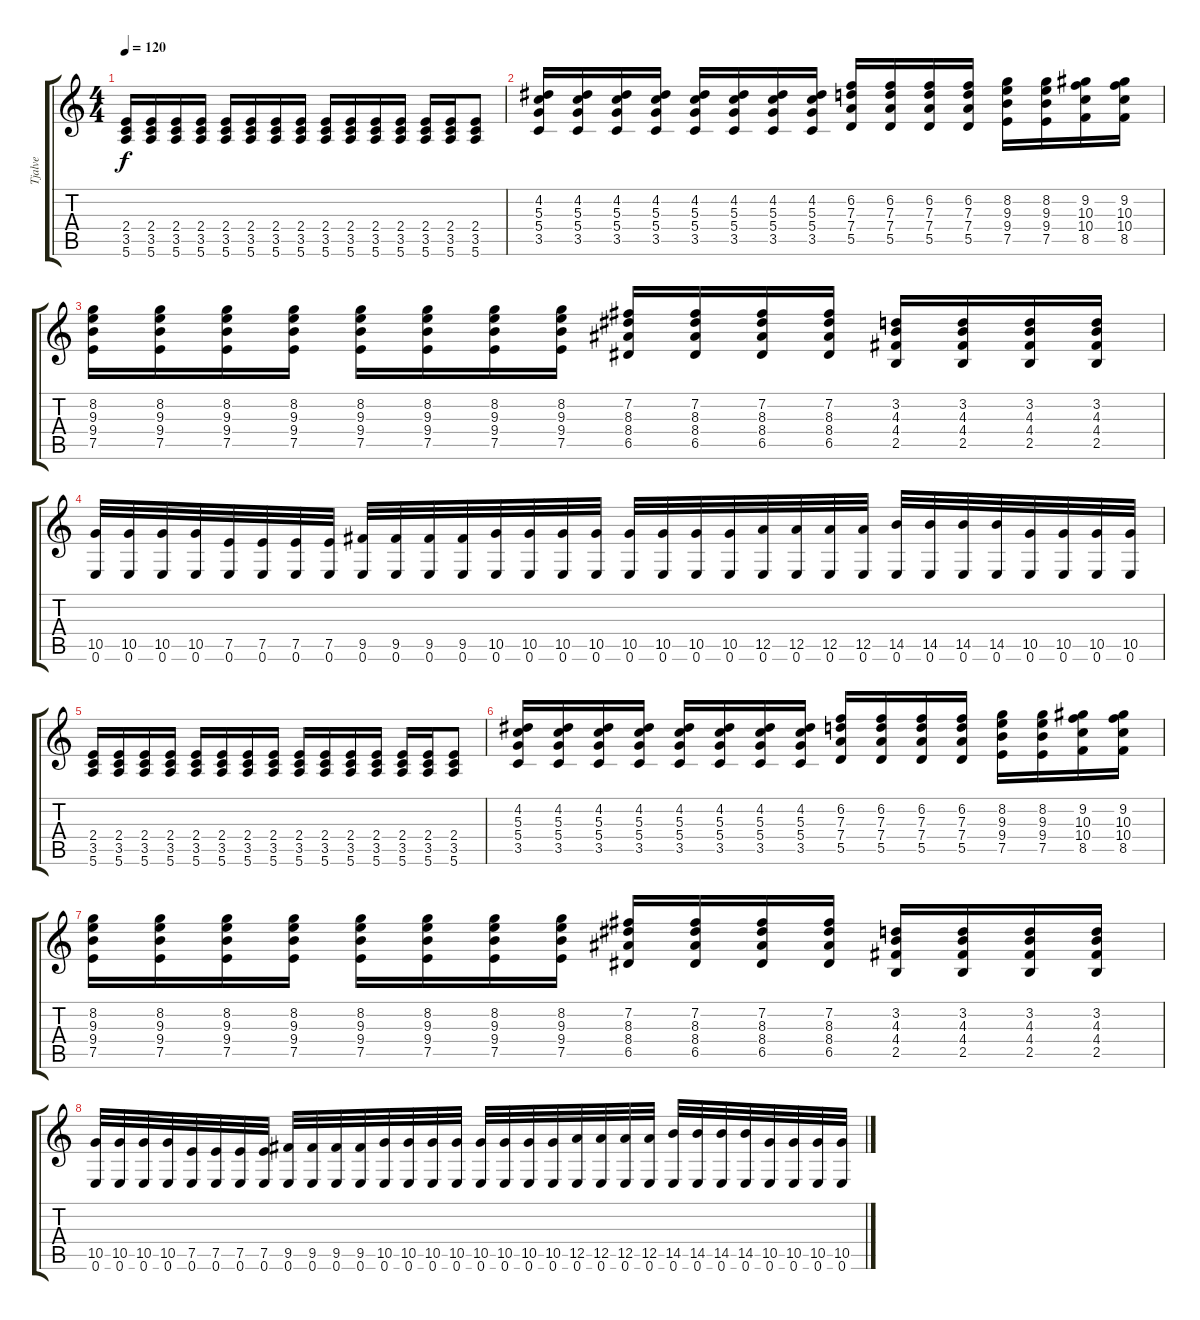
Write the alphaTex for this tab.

\track ("Tjalve" "Tjalve") {instrument distortionguitar}
\staff {score tabs}
\tuning (E4 B3 G3 D3 A2 E2) {hide}
\ts (4 4)
\tempo 120
\clef g2
\ks c
(2.4 3.5 5.6).16{dy f} (2.4 3.5 5.6).16 (2.4 3.5 5.6).16 (2.4 3.5 5.6).16 (2.4 3.5 5.6).16 (2.4 3.5 5.6).16 (2.4 3.5 5.6).16 (2.4 3.5 5.6).16 (2.4 3.5 5.6).16 (2.4 3.5 5.6).16 (2.4 3.5 5.6).16 (2.4 3.5 5.6).16 (2.4 3.5 5.6).16 (2.4 3.5 5.6).16 (2.4 3.5 5.6).8 |
(4.2 5.3 5.4 3.5).16 (4.2 5.3 5.4 3.5).16 (4.2 5.3 5.4 3.5).16 (4.2 5.3 5.4 3.5).16 (4.2 5.3 5.4 3.5).16 (4.2 5.3 5.4 3.5).16 (4.2 5.3 5.4 3.5).16 (4.2 5.3 5.4 3.5).16 (6.2 7.3 7.4 5.5).16 (6.2 7.3 7.4 5.5).16 (6.2 7.3 7.4 5.5).16 (6.2 7.3 7.4 5.5).16 (8.2 9.3 9.4 7.5).16 (8.2 9.3 9.4 7.5).16 (9.2 10.3 10.4 8.5).16 (9.2 10.3 10.4 8.5).16 |
(8.2 9.3 9.4 7.5).16 (8.2 9.3 9.4 7.5).16 (8.2 9.3 9.4 7.5).16 (8.2 9.3 9.4 7.5).16 (8.2 9.3 9.4 7.5).16 (8.2 9.3 9.4 7.5).16 (8.2 9.3 9.4 7.5).16 (8.2 9.3 9.4 7.5).16 (7.2 8.3 8.4 6.5).16 (7.2 8.3 8.4 6.5).16 (7.2 8.3 8.4 6.5).16 (7.2 8.3 8.4 6.5).16 (3.2 4.3 4.4 2.5).16 (3.2 4.3 4.4 2.5).16 (3.2 4.3 4.4 2.5).16 (3.2 4.3 4.4 2.5).16 |
(10.5 0.6).32 (10.5 0.6).32 (10.5 0.6).32 (10.5 0.6).32 (7.5 0.6).32 (7.5 0.6).32 (7.5 0.6).32 (7.5 0.6).32 (9.5 0.6).32 (9.5 0.6).32 (9.5 0.6).32 (9.5 0.6).32 (10.5 0.6).32 (10.5 0.6).32 (10.5 0.6).32 (10.5 0.6).32 (10.5 0.6).32 (10.5 0.6).32 (10.5 0.6).32 (10.5 0.6).32 (12.5 0.6).32 (12.5 0.6).32 (12.5 0.6).32 (12.5 0.6).32 (14.5 0.6).32 (14.5 0.6).32 (14.5 0.6).32 (14.5 0.6).32 (10.5 0.6).32 (10.5 0.6).32 (10.5 0.6).32 (10.5 0.6).32 |
(2.4 3.5 5.6).16 (2.4 3.5 5.6).16 (2.4 3.5 5.6).16 (2.4 3.5 5.6).16 (2.4 3.5 5.6).16 (2.4 3.5 5.6).16 (2.4 3.5 5.6).16 (2.4 3.5 5.6).16 (2.4 3.5 5.6).16 (2.4 3.5 5.6).16 (2.4 3.5 5.6).16 (2.4 3.5 5.6).16 (2.4 3.5 5.6).16 (2.4 3.5 5.6).16 (2.4 3.5 5.6).8 |
(4.2 5.3 5.4 3.5).16 (4.2 5.3 5.4 3.5).16 (4.2 5.3 5.4 3.5).16 (4.2 5.3 5.4 3.5).16 (4.2 5.3 5.4 3.5).16 (4.2 5.3 5.4 3.5).16 (4.2 5.3 5.4 3.5).16 (4.2 5.3 5.4 3.5).16 (6.2 7.3 7.4 5.5).16 (6.2 7.3 7.4 5.5).16 (6.2 7.3 7.4 5.5).16 (6.2 7.3 7.4 5.5).16 (8.2 9.3 9.4 7.5).16 (8.2 9.3 9.4 7.5).16 (9.2 10.3 10.4 8.5).16 (9.2 10.3 10.4 8.5).16 |
(8.2 9.3 9.4 7.5).16 (8.2 9.3 9.4 7.5).16 (8.2 9.3 9.4 7.5).16 (8.2 9.3 9.4 7.5).16 (8.2 9.3 9.4 7.5).16 (8.2 9.3 9.4 7.5).16 (8.2 9.3 9.4 7.5).16 (8.2 9.3 9.4 7.5).16 (7.2 8.3 8.4 6.5).16 (7.2 8.3 8.4 6.5).16 (7.2 8.3 8.4 6.5).16 (7.2 8.3 8.4 6.5).16 (3.2 4.3 4.4 2.5).16 (3.2 4.3 4.4 2.5).16 (3.2 4.3 4.4 2.5).16 (3.2 4.3 4.4 2.5).16 |
(10.5 0.6).32 (10.5 0.6).32 (10.5 0.6).32 (10.5 0.6).32 (7.5 0.6).32 (7.5 0.6).32 (7.5 0.6).32 (7.5 0.6).32 (9.5 0.6).32 (9.5 0.6).32 (9.5 0.6).32 (9.5 0.6).32 (10.5 0.6).32 (10.5 0.6).32 (10.5 0.6).32 (10.5 0.6).32 (10.5 0.6).32 (10.5 0.6).32 (10.5 0.6).32 (10.5 0.6).32 (12.5 0.6).32 (12.5 0.6).32 (12.5 0.6).32 (12.5 0.6).32 (14.5 0.6).32 (14.5 0.6).32 (14.5 0.6).32 (14.5 0.6).32 (10.5 0.6).32 (10.5 0.6).32 (10.5 0.6).32 (10.5 0.6).32
